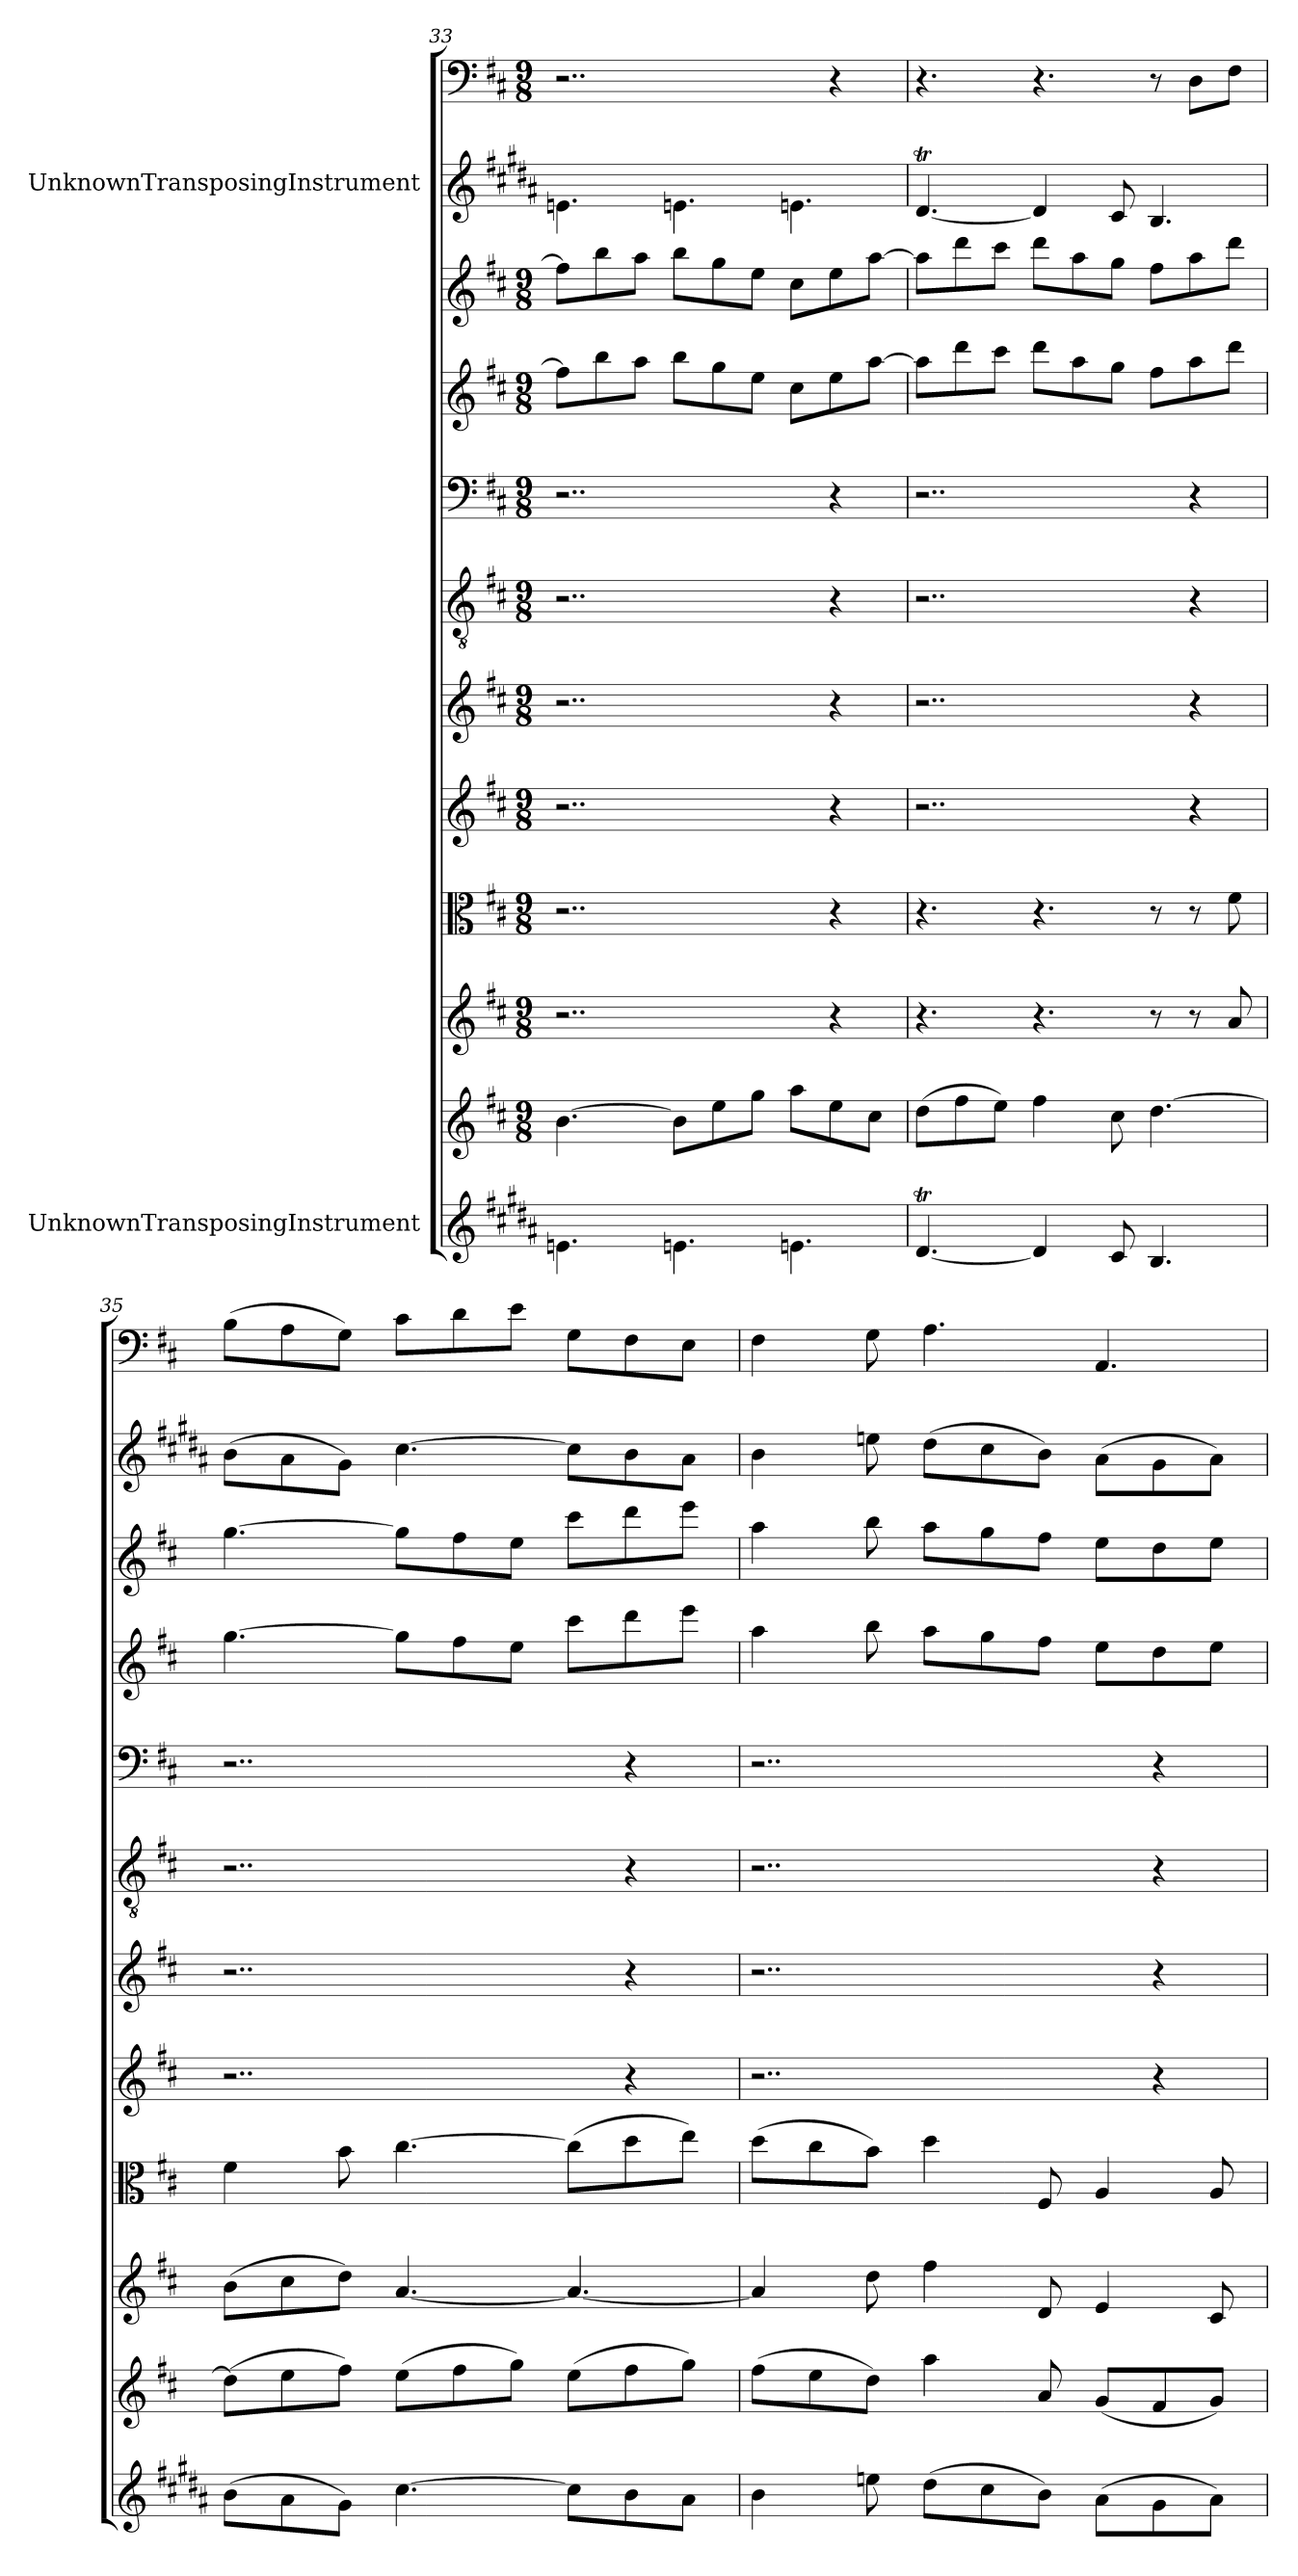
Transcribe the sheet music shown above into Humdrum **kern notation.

**kern	**kern	**kern	**kern	**kern	**kern	**kern	**kern	**kern	**kern	**kern	**kern
*part12	*part11	*part10	*part9	*part8	*part7	*part6	*part5	*part4	*part3	*part2	*part1
*staff12	*staff11	*staff10	*staff9	*staff8	*staff7	*staff6	*staff5	*staff4	*staff3	*staff2	*staff1
*I"UnknownTransposingInstrument	*	*	*	*	*	*	*	*	*	*I"UnknownTransposingInstrument	*
*clefG2	*clefG2	*clefG2	*clefC3	*clefG2	*clefG2	*clefGv2	*clefF4	*clefG2	*clefG2	*clefG2	*clefF4
*ITrd-2c-3	*	*	*	*	*	*	*	*	*	*ITrd-2c-3	*
*k[f#c#]	*k[f#c#]	*k[f#c#]	*k[f#c#]	*k[f#c#]	*k[f#c#]	*k[f#c#]	*k[f#c#]	*k[f#c#]	*k[f#c#]	*k[f#c#]	*k[f#c#]
*	*M9/8	*M9/8	*M9/8	*M9/8	*M9/8	*M9/8	*M9/8	*M9/8	*M9/8	*	*M9/8
=33	=33	=33	=33	=33	=33	=33	=33	=33	=33	=33	=33
4.gn\	[4.b\	2..r	2..r	2..r	2..r	2..r	2..r	8ff#\L]	8ff#\L]	4.gn\	2..r
.	.	.	.	.	.	.	.	8bb\	8bb\	.	.
.	.	.	.	.	.	.	.	8aa\J	8aa\J	.	.
4.gn\	8b\L]	.	.	.	.	.	.	8bb\L	8bb\L	4.gn\	.
.	8ee\	.	.	.	.	.	.	8gg\	8gg\	.	.
.	8gg\J	.	.	.	.	.	.	8ee\J	8ee\J	.	.
4.gn\	8aa\L	.	.	.	.	.	.	8cc#\L	8cc#\L	4.gn\	.
.	8ee\	4r	4r	4r	4r	4r	4r	8ee\	8ee\	.	4r
.	8cc#\J	.	.	.	.	.	.	[8aa\J	[8aa\J	.	.
=34	=34	=34	=34	=34	=34	=34	=34	=34	=34	=34	=34
[4.f#t/	(8dd\L	4.r	4.r	2..r	2..r	2..r	2..r	8aa\L]	8aa\L]	[4.f#t/	4.r
.	8ff#\	.	.	.	.	.	.	8ddd\	8ddd\	.	.
.	8ee\J)	.	.	.	.	.	.	8ccc#\J	8ccc#\J	.	.
4f#/]	4ff#\	4.r	4.r	.	.	.	.	8ddd\L	8ddd\L	4f#/]	4.r
.	.	.	.	.	.	.	.	8aa\	8aa\	.	.
8e/	8cc#\	.	.	.	.	.	.	8gg\J	8gg\J	8e/	.
4.d/	[4.dd\	8r	8r	.	.	.	.	8ff#\L	8ff#\L	4.d/	8r
.	.	8r	8r	4r	4r	4r	4r	8aa\	8aa\	.	8D\L
.	.	8a/	8f#\	.	.	.	.	8ddd\J	8ddd\J	.	8F#\J
=35	=35	=35	=35	=35	=35	=35	=35	=35	=35	=35	=35
(8dd\L	(8dd\L]	(8b\L	4f#\	2..r	2..r	2..r	2..r	[4.gg\	[4.gg\	(8dd\L	(8B\L
8cc#\	8ee\	8cc#\	.	.	.	.	.	.	.	8cc#\	8A\
8b\J)	8ff#\J)	8dd\J)	8b\	.	.	.	.	.	.	8b\J)	8G\J)
[4.ee\	(8ee\L	[4.a/	[4.cc#\	.	.	.	.	8gg\L]	8gg\L]	[4.ee\	8c#\L
.	8ff#\	.	.	.	.	.	.	8ff#\	8ff#\	.	8d\
.	8gg\J)	.	.	.	.	.	.	8ee\J	8ee\J	.	8e\J
8ee\L]	(8ee\L	4.a/_	(8cc#\L]	.	.	.	.	8ccc#\L	8ccc#\L	8ee\L]	8G\L
8dd\	8ff#\	.	8dd\	4r	4r	4r	4r	8ddd\	8ddd\	8dd\	8F#\
8cc#\J	8gg\J)	.	8ee\J)	.	.	.	.	8eee\J	8eee\J	8cc#\J	8E\J
=36	=36	=36	=36	=36	=36	=36	=36	=36	=36	=36	=36
4dd\	(8ff#\L	4a/]	(8dd\L	2..r	2..r	2..r	2..r	4aa\	4aa\	4dd\	4F#\
.	8ee\	.	8cc#\	.	.	.	.	.	.	.	.
8ggn\	8dd\J)	8dd\	8b\J)	.	.	.	.	8bb\	8bb\	8ggn\	8G\
(8ff#\L	4aa\	4ff#\	4dd\	.	.	.	.	8aa\L	8aa\L	(8ff#\L	4.A\
8ee\	.	.	.	.	.	.	.	8gg\	8gg\	8ee\	.
8dd\J)	8a/	8d/	8F#/	.	.	.	.	8ff#\J	8ff#\J	8dd\J)	.
(8cc#\L	(8g/L	4e/	4A/	.	.	.	.	8ee\L	8ee\L	(8cc#\L	4.AA/
8b\	8f#/	.	.	4r	4r	4r	4r	8dd\	8dd\	8b\	.
8cc#\J)	8g/J)	8c#/	8A/	.	.	.	.	8ee\J	8ee\J	8cc#\J)	.
=	=	=	=	=	=	=	=	=	=	=	=
*-	*-	*-	*-	*-	*-	*-	*-	*-	*-	*-	*-
